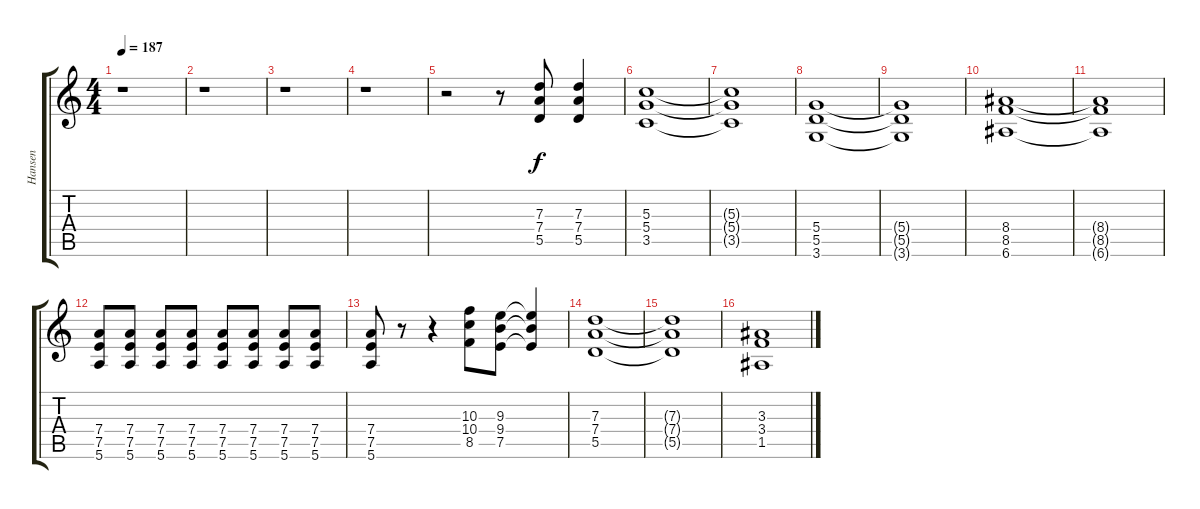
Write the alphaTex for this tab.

\track ("Hansen" "Hansen") {instrument distortionguitar}
\staff {score tabs}
\tuning (E4 B3 G3 D3 A2 E2) {hide}
\ts (4 4)
\tempo 187
\clef g2
\ks c
r.1{dy f} |
r.1 |
r.1 |
r.1 |
r.2 r.8 (7.3 7.4 5.5).8 (7.3 7.4 5.5).4 |
(5.3 5.4 3.5).1 |
(5.3{t} 5.4{t} 3.5{t}).1 |
(5.4 5.5 3.6).1 |
(5.4{t} 5.5{t} 3.6{t}).1 |
(8.4 8.5 6.6).1 |
(8.4{t} 8.5{t} 6.6{t}).1 |
(7.4 7.5 5.6).8 (7.4 7.5 5.6).8 (7.4 7.5 5.6).8 (7.4 7.5 5.6).8 (7.4 7.5 5.6).8 (7.4 7.5 5.6).8 (7.4 7.5 5.6).8 (7.4 7.5 5.6).8 |
(7.4 7.5 5.6).8 r.8 r.4 (10.3 10.4 8.5).8 (9.3 9.4 7.5).8 (9.3{t} 9.4{t} 7.5{t}).4 |
(7.3 7.4 5.5).1 |
(7.3{t} 7.4{t} 5.5{t}).1 |
(3.3 3.4 1.5).1
